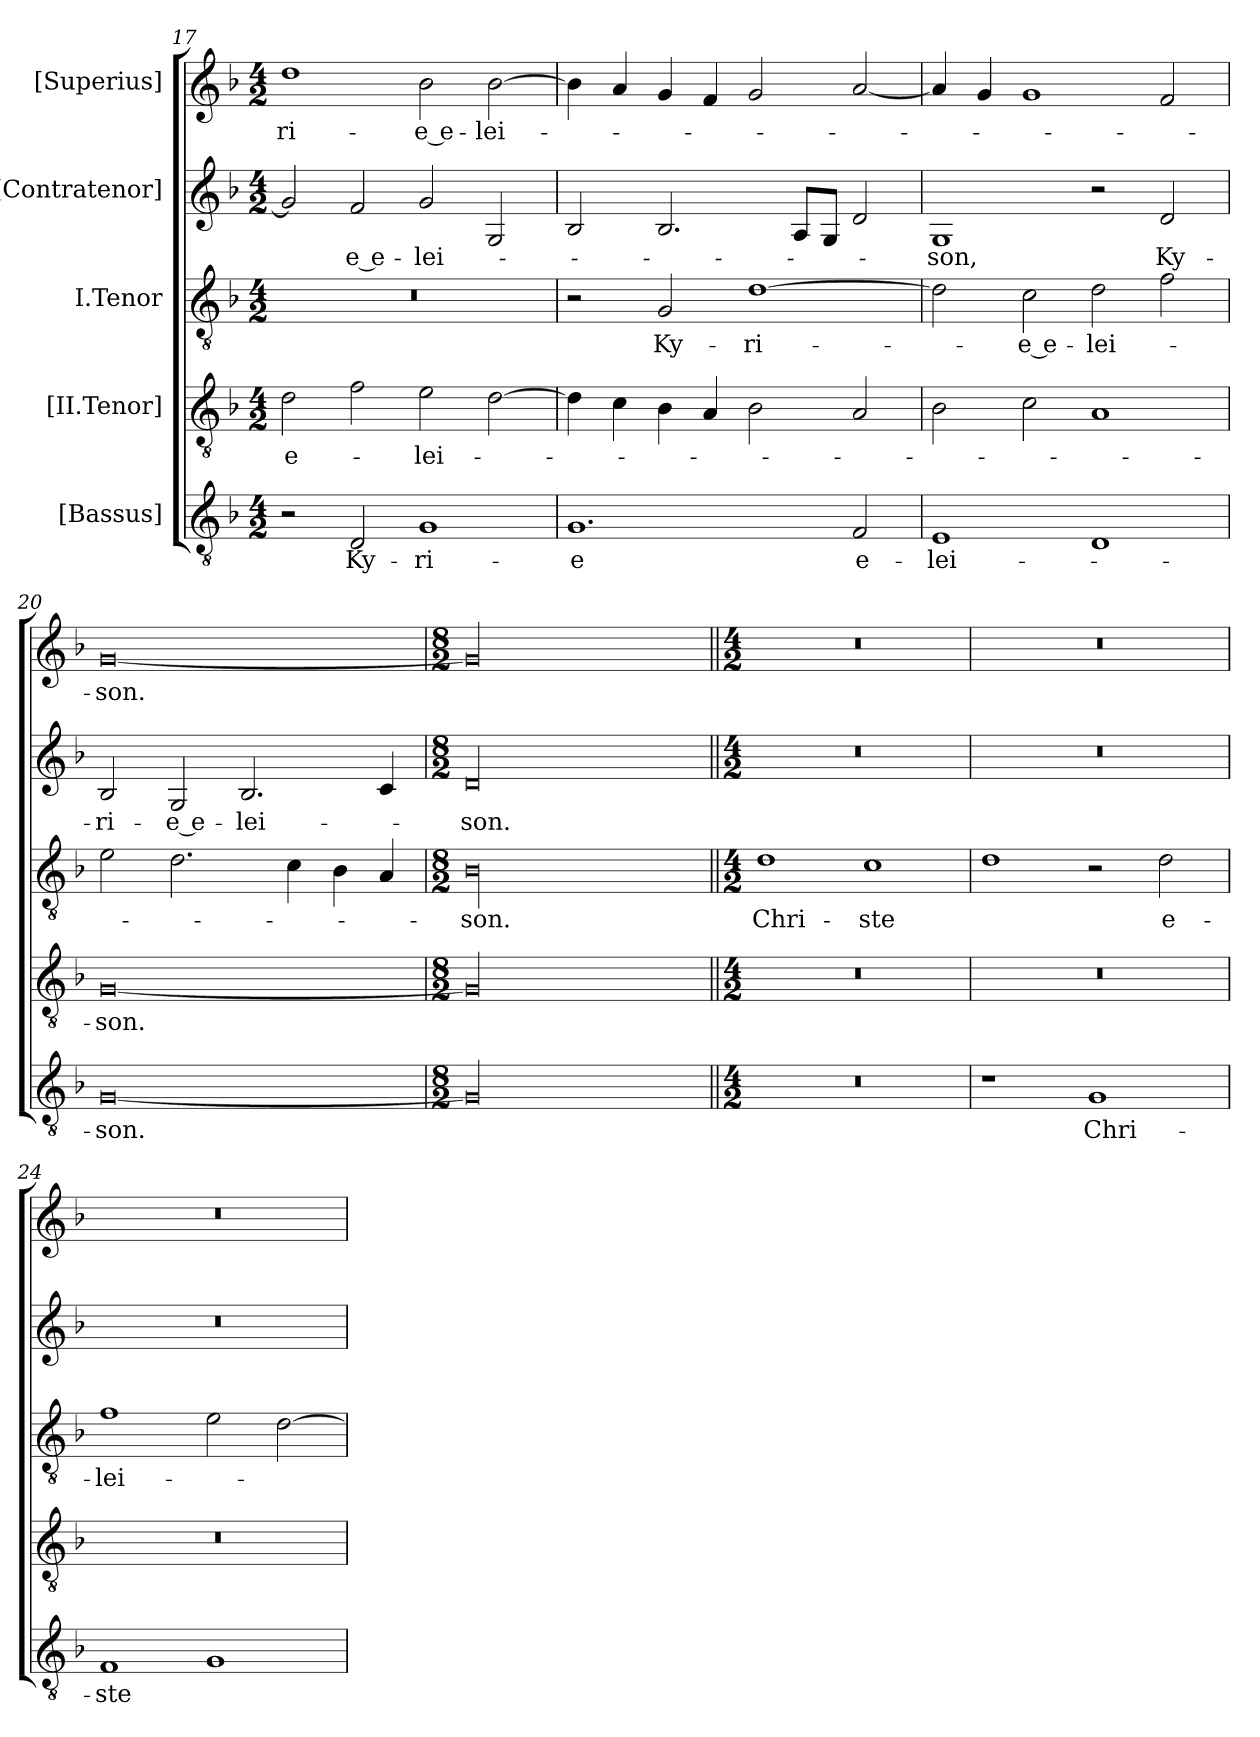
**kern	**text	**kern	**text	**kern	**text	**kern	**text	**kern	**text
*part5	*part5	*part4	*part4	*part3	*part3	*part2	*part2	*part1	*part1
*staff5	*staff5	*staff4	*staff4	*staff3	*staff3	*staff2	*staff2	*staff1	*staff1
*I"[Bassus]	*	*I"[II.Tenor]	*	*I"I.Tenor	*	*I"[Contratenor]	*	*I"[Superius]	*
*clefGv2	*	*clefGv2	*	*clefGv2	*	*clefG2	*	*clefG2	*
*k[b-]	*	*k[b-]	*	*k[b-]	*	*k[b-]	*	*k[b-]	*
*M4/2	*	*M4/2	*	*M4/2	*	*M4/2	*	*M4/2	*
=17	=17	=17	=17	=17	=17	=17	=17	=17	=17
2r	.	2d\	e-	0r	.	2g/]	.	1dd\	-ri-
2D/	Ky-	2f\	.	.	.	2f/	-e e-	.	.
1G/	-ri-	2e\	-lei-	.	.	2g/	-lei-	2b-\	-e e-
.	.	[2d\	.	.	.	2G/	.	[2b-\	-lei-
=18	=18	=18	=18	=18	=18	=18	=18	=18	=18
1.G/	-e	4d\]	.	2r	.	2B-/	.	4b-\]	.
.	.	4c\	.	.	.	.	.	4a/	.
.	.	4B-\	.	2G/	Ky-	2.B-/	.	4g/	.
.	.	4A/	.	.	.	.	.	4f/	.
.	.	2B-\	.	[1d\	-ri-	.	.	2g/	.
.	.	.	.	.	.	8A/L	.	.	.
.	.	.	.	.	.	8G/J	.	.	.
2F/	e-	2A/	.	.	.	2d/	.	[2a/	.
=19	=19	=19	=19	=19	=19	=19	=19	=19	=19
1E/	-lei-	2B-\	.	2d\]	.	1G/	-son,	4a/]	.
.	.	.	.	.	.	.	.	4g/	.
.	.	2c\	.	2c\	-e e-	.	.	1g/	.
1D/	.	1A/	.	2d\	-lei-	2r	.	.	.
.	.	.	.	2f\	.	2d/	Ky-	2f/	.
=20	=20	=20	=20	=20	=20	=20	=20	=20	=20
[0G/	-son.	[0G/	-son.	2e\	.	2B-/	-ri-	[0g/	-son.
.	.	.	.	2.d\	.	2G/	-e e-	.	.
.	.	.	.	.	.	2.B-/	-lei-	.	.
.	.	.	.	4c\	.	.	.	.	.
.	.	.	.	4B-\	.	.	.	.	.
.	.	.	.	4A/	.	4c/	.	.	.
=21	=21	=21	=21	=21	=21	=21	=21	=21	=21
*M8/2	*	*M8/2	*	*M8/2	*	*M8/2	*	*M8/2	*
00G/]	.	00G/]	.	00B-\	-son.	00d/	-son.	00g/]	.
=22||	=22||	=22||	=22||	=22||	=22||	=22||	=22||	=22||	=22||
*M4/2	*	*M4/2	*	*M4/2	*	*M4/2	*	*M4/2	*
0r	.	0r	.	1d\	Chri-	0r	.	0r	.
.	.	.	.	1c\	-ste	.	.	.	.
=23	=23	=23	=23	=23	=23	=23	=23	=23	=23
1r	.	0r	.	1d\	.	0r	.	0r	.
1G/	Chri-	.	.	2r	.	.	.	.	.
.	.	.	.	2d\	e-	.	.	.	.
=24	=24	=24	=24	=24	=24	=24	=24	=24	=24
1F/	-ste	0r	.	1f\	-lei-	0r	.	0r	.
1G/	.	.	.	2e\	.	.	.	.	.
.	.	.	.	[2d\	.	.	.	.	.
=	=	=	=	=	=	=	=	=	=
*-	*-	*-	*-	*-	*-	*-	*-	*-	*-
